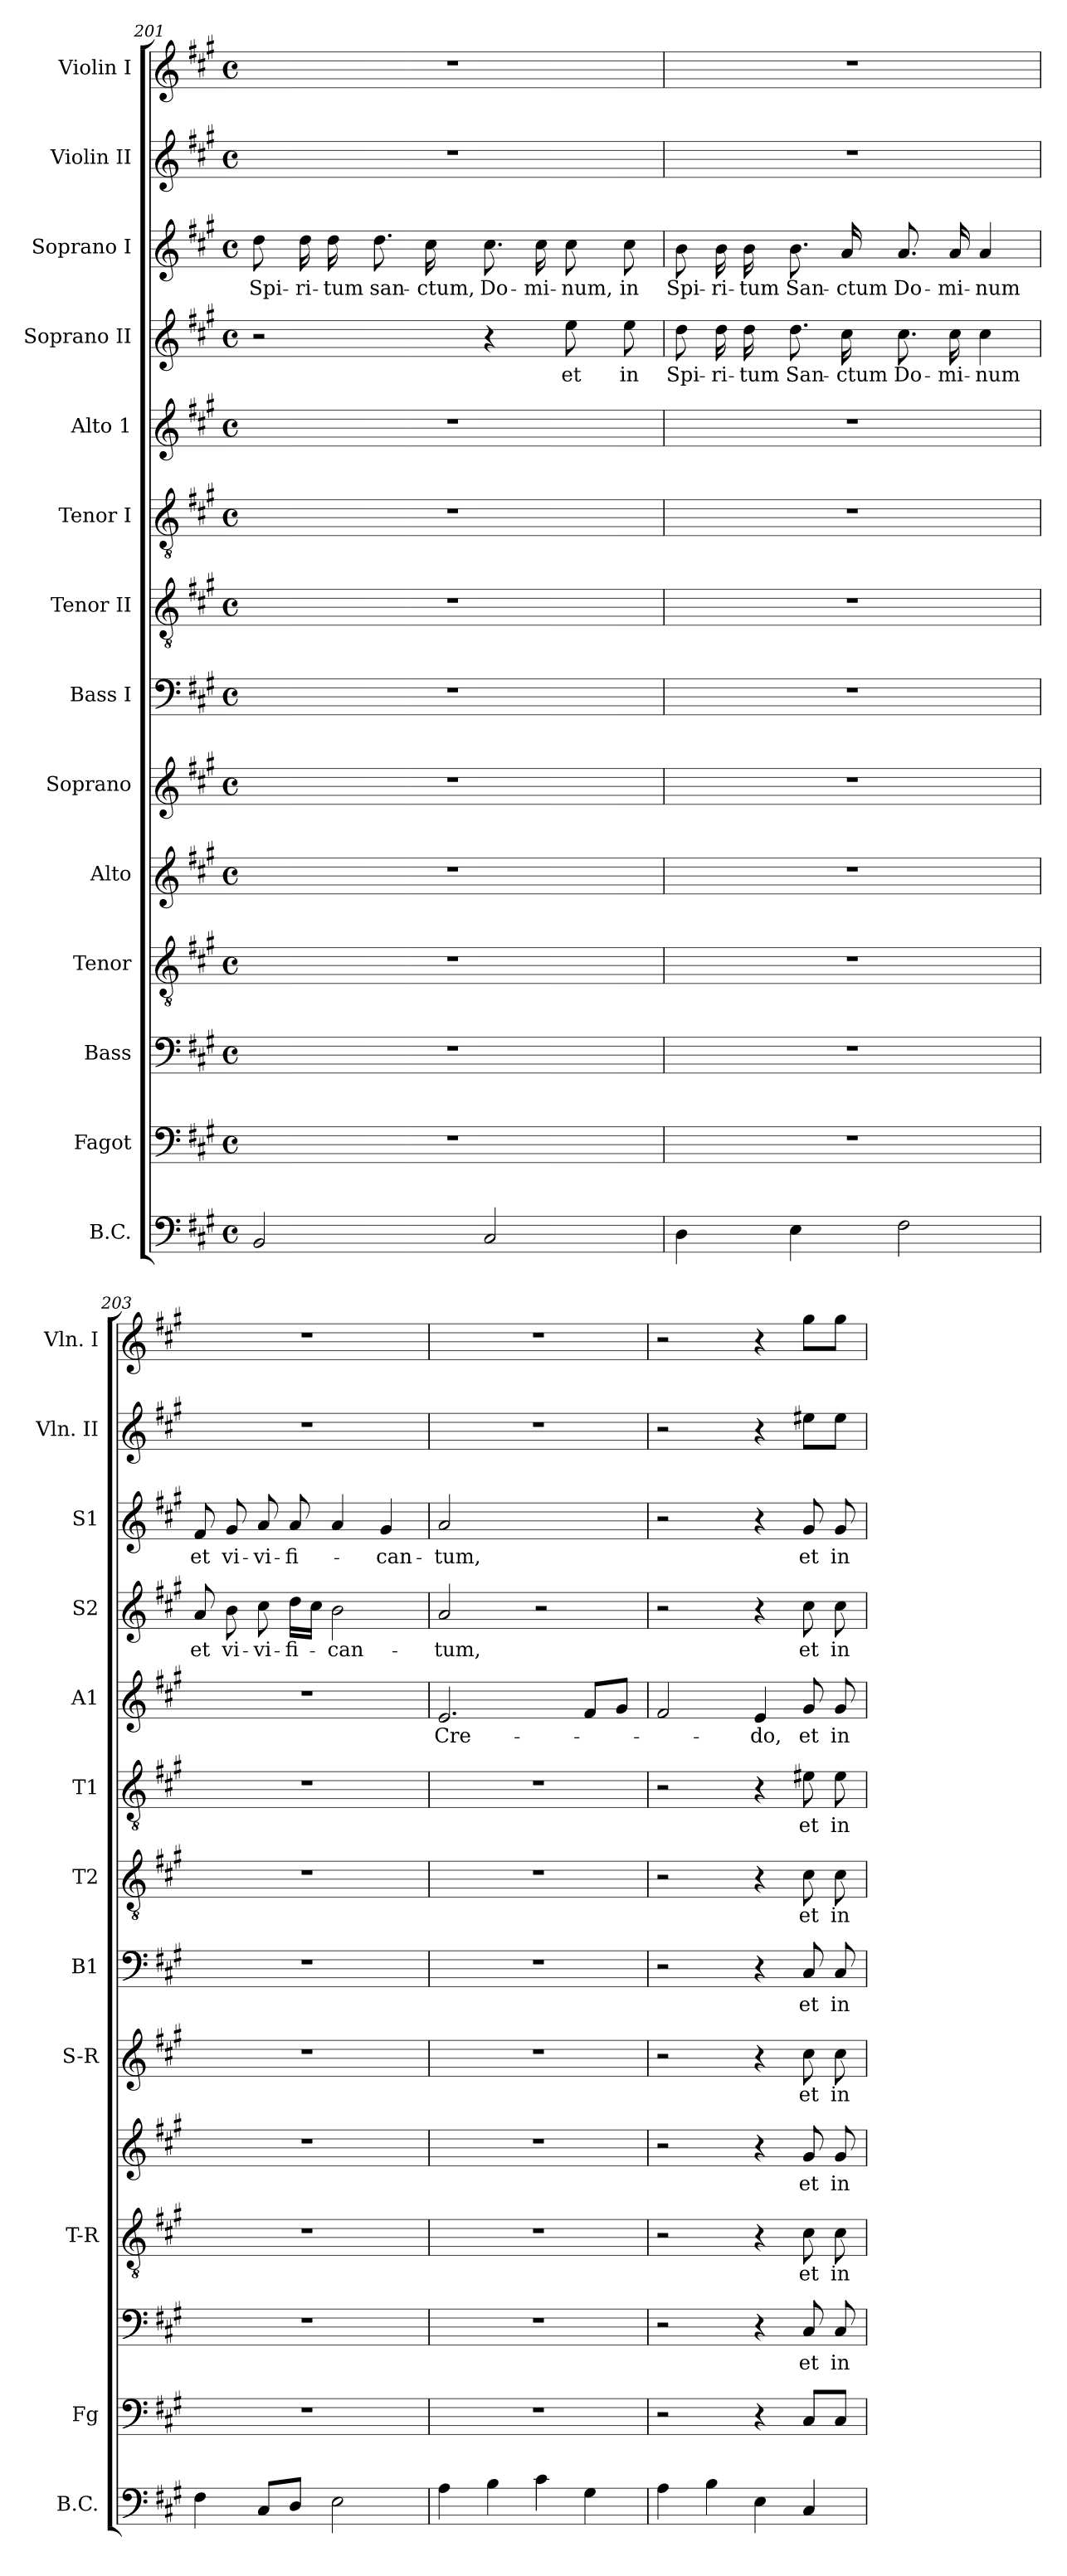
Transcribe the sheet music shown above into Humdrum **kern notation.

**kern	**kern	**kern	**text	**kern	**text	**kern	**text	**kern	**text	**kern	**text	**kern	**text	**kern	**text	**kern	**text	**kern	**text	**kern	**text	**kern	**kern
*part14	*part13	*part12	*part12	*part11	*part11	*part10	*part10	*part9	*part9	*part8	*part8	*part7	*part7	*part6	*part6	*part5	*part5	*part4	*part4	*part3	*part3	*part2	*part1
*staff14	*staff13	*staff12	*staff12	*staff11	*staff11	*staff10	*staff10	*staff9	*staff9	*staff8	*staff8	*staff7	*staff7	*staff6	*staff6	*staff5	*staff5	*staff4	*staff4	*staff3	*staff3	*staff2	*staff1
*I"B.C.	*I"Fagot	*I"Bass	*	*I"Tenor	*	*I"Alto	*	*I"Soprano	*	*I"Bass I	*	*I"Tenor II	*	*I"Tenor I	*	*I"Alto 1	*	*I"Soprano II	*	*I"Soprano I	*	*I"Violin II	*I"Violin I
*I'B.C.	*I'Fg	*	*	*I'T-R	*	*	*	*I'S-R	*	*I'B1	*	*I'T2	*	*I'T1	*	*I'A1	*	*I'S2	*	*I'S1	*	*I'Vln. II	*I'Vln. I
*clefF4	*clefF4	*clefF4	*	*clefGv2	*	*clefG2	*	*clefG2	*	*clefF4	*	*clefGv2	*	*clefGv2	*	*clefG2	*	*clefG2	*	*clefG2	*	*clefG2	*clefG2
*k[f#c#g#]	*k[f#c#g#]	*k[f#c#g#]	*	*k[f#c#g#]	*	*k[f#c#g#]	*	*k[f#c#g#]	*	*k[f#c#g#]	*	*k[f#c#g#]	*	*k[f#c#g#]	*	*k[f#c#g#]	*	*k[f#c#g#]	*	*k[f#c#g#]	*	*k[f#c#g#]	*k[f#c#g#]
*A:	*A:	*A:	*	*A:	*	*A:	*	*A:	*	*A:	*	*A:	*	*A:	*	*A:	*	*A:	*	*A:	*	*A:	*A:
*M4/4	*M4/4	*M4/4	*	*M4/4	*	*M4/4	*	*M4/4	*	*M4/4	*	*M4/4	*	*M4/4	*	*M4/4	*	*M4/4	*	*M4/4	*	*M4/4	*M4/4
*met(c)	*met(c)	*met(c)	*	*met(c)	*	*met(c)	*	*met(c)	*	*met(c)	*	*met(c)	*	*met(c)	*	*met(c)	*	*met(c)	*	*met(c)	*	*met(c)	*met(c)
=201	=201	=201	=201	=201	=201	=201	=201	=201	=201	=201	=201	=201	=201	=201	=201	=201	=201	=201	=201	=201	=201	=201	=201
!	!	!	!	!	!	!	!	!	!	!	!	!	!	!	!	!	!	!	!	!	!LO:LY:b	!	!
2BB/	1r	1r	.	1r	.	1r	.	1r	.	1r	.	1r	.	1r	.	1r	.	2r	.	8dd\	Spi-	1r	1r
!	!	!	!	!	!	!	!	!	!	!	!	!	!	!	!	!	!	!	!	!	!LO:LY:b	!	!
.	.	.	.	.	.	.	.	.	.	.	.	.	.	.	.	.	.	.	.	16dd\	-ri-	.	.
!	!	!	!	!	!	!	!	!	!	!	!	!	!	!	!	!	!	!	!	!	!LO:LY:b	!	!
.	.	.	.	.	.	.	.	.	.	.	.	.	.	.	.	.	.	.	.	16dd\	-tum	.	.
!	!	!	!	!	!	!	!	!	!	!	!	!	!	!	!	!	!	!	!	!	!LO:LY:b	!	!
.	.	.	.	.	.	.	.	.	.	.	.	.	.	.	.	.	.	.	.	8.dd\	san-	.	.
!	!	!	!	!	!	!	!	!	!	!	!	!	!	!	!	!	!	!	!	!	!LO:LY:b	!	!
.	.	.	.	.	.	.	.	.	.	.	.	.	.	.	.	.	.	.	.	16cc#\	-ctum,	.	.
!	!	!	!	!	!	!	!	!	!	!	!	!	!	!	!	!	!	!	!	!	!LO:LY:b	!	!
2C#/	.	.	.	.	.	.	.	.	.	.	.	.	.	.	.	.	.	4r	.	8.cc#\	Do-	.	.
!	!	!	!	!	!	!	!	!	!	!	!	!	!	!	!	!	!	!	!	!	!LO:LY:b	!	!
.	.	.	.	.	.	.	.	.	.	.	.	.	.	.	.	.	.	.	.	16cc#\	-mi-	.	.
!	!	!	!	!	!	!	!	!	!	!	!	!	!	!	!	!	!	!	!LO:LY:b	!	!LO:LY:b	!	!
.	.	.	.	.	.	.	.	.	.	.	.	.	.	.	.	.	.	8ee\	et	8cc#\	-num,	.	.
!	!	!	!	!	!	!	!	!	!	!	!	!	!	!	!	!	!	!	!LO:LY:b	!	!LO:LY:b	!	!
.	.	.	.	.	.	.	.	.	.	.	.	.	.	.	.	.	.	8ee\	in	8cc#\	in	.	.
=202	=202	=202	=202	=202	=202	=202	=202	=202	=202	=202	=202	=202	=202	=202	=202	=202	=202	=202	=202	=202	=202	=202	=202
!	!	!	!	!	!	!	!	!	!	!	!	!	!	!	!	!	!	!	!LO:LY:b	!	!LO:LY:b	!	!
4D\	1r	1r	.	1r	.	1r	.	1r	.	1r	.	1r	.	1r	.	1r	.	8dd\	Spi-	8b\	Spi-	1r	1r
!	!	!	!	!	!	!	!	!	!	!	!	!	!	!	!	!	!	!	!LO:LY:b	!	!LO:LY:b	!	!
.	.	.	.	.	.	.	.	.	.	.	.	.	.	.	.	.	.	16dd\	-ri-	16b\	-ri-	.	.
!	!	!	!	!	!	!	!	!	!	!	!	!	!	!	!	!	!	!	!LO:LY:b	!	!LO:LY:b	!	!
.	.	.	.	.	.	.	.	.	.	.	.	.	.	.	.	.	.	16dd\	-tum	16b\	-tum	.	.
!	!	!	!	!	!	!	!	!	!	!	!	!	!	!	!	!	!	!	!LO:LY:b	!	!LO:LY:b	!	!
4E\	.	.	.	.	.	.	.	.	.	.	.	.	.	.	.	.	.	8.dd\	San-	8.b\	San-	.	.
!	!	!	!	!	!	!	!	!	!	!	!	!	!	!	!	!	!	!	!LO:LY:b	!	!LO:LY:b	!	!
.	.	.	.	.	.	.	.	.	.	.	.	.	.	.	.	.	.	16cc#\	-ctum	16a/	-ctum	.	.
!	!	!	!	!	!	!	!	!	!	!	!	!	!	!	!	!	!	!	!LO:LY:b	!	!LO:LY:b	!	!
2F#\	.	.	.	.	.	.	.	.	.	.	.	.	.	.	.	.	.	8.cc#\	Do-	8.a/	Do-	.	.
!	!	!	!	!	!	!	!	!	!	!	!	!	!	!	!	!	!	!	!LO:LY:b	!	!LO:LY:b	!	!
.	.	.	.	.	.	.	.	.	.	.	.	.	.	.	.	.	.	16cc#\	-mi-	16a/	-mi-	.	.
!	!	!	!	!	!	!	!	!	!	!	!	!	!	!	!	!	!	!	!LO:LY:b	!	!LO:LY:b	!	!
.	.	.	.	.	.	.	.	.	.	.	.	.	.	.	.	.	.	4cc#\	-num	4a/	-num	.	.
=203	=203	=203	=203	=203	=203	=203	=203	=203	=203	=203	=203	=203	=203	=203	=203	=203	=203	=203	=203	=203	=203	=203	=203
!	!	!	!	!	!	!	!	!	!	!	!	!	!	!	!	!	!	!	!LO:LY:b	!	!LO:LY:b	!	!
4F#\	1r	1r	.	1r	.	1r	.	1r	.	1r	.	1r	.	1r	.	1r	.	8a/	et	8f#/	et	1r	1r
!	!	!	!	!	!	!	!	!	!	!	!	!	!	!	!	!	!	!	!LO:LY:b	!	!LO:LY:b	!	!
.	.	.	.	.	.	.	.	.	.	.	.	.	.	.	.	.	.	8b\	vi-	8g#/	vi-	.	.
!	!	!	!	!	!	!	!	!	!	!	!	!	!	!	!	!	!	!	!LO:LY:b	!	!LO:LY:b	!	!
8C#/L	.	.	.	.	.	.	.	.	.	.	.	.	.	.	.	.	.	8cc#\	-vi-	8a/	-vi-	.	.
!	!	!	!	!	!	!	!	!	!	!	!	!	!	!	!	!	!	!	!LO:LY:b	!	!LO:LY:b	!	!
8D/J	.	.	.	.	.	.	.	.	.	.	.	.	.	.	.	.	.	16dd\LL	-fi-	8a/	-fi-	.	.
.	.	.	.	.	.	.	.	.	.	.	.	.	.	.	.	.	.	16cc#\JJ	.	.	.	.	.
!	!	!	!	!	!	!	!	!	!	!	!	!	!	!	!	!	!	!	!LO:LY:b	!	!	!	!
2E\	.	.	.	.	.	.	.	.	.	.	.	.	.	.	.	.	.	2b\	-can-	4a/	.	.	.
!	!	!	!	!	!	!	!	!	!	!	!	!	!	!	!	!	!	!	!	!	!LO:LY:b	!	!
.	.	.	.	.	.	.	.	.	.	.	.	.	.	.	.	.	.	.	.	4g#/	-can-	.	.
!!LO:PB:g=z
=204	=204	=204	=204	=204	=204	=204	=204	=204	=204	=204	=204	=204	=204	=204	=204	=204	=204	=204	=204	=204	=204	=204	=204
!	!	!	!	!	!	!	!	!	!	!	!	!	!	!	!	!	!LO:LY:b	!	!LO:LY:b	!	!LO:LY:b	!	!
4A\	1r	1r	.	1r	.	1r	.	1r	.	1r	.	1r	.	1r	.	2.e/	Cre-	2a/	-tum,	2a/	-tum,	1r	1r
4B\	.	.	.	.	.	.	.	.	.	.	.	.	.	.	.	.	.	.	.	.	.	.	.
4c#\	.	.	.	.	.	.	.	.	.	.	.	.	.	.	.	.	.	2r	.	2ryy	.	.	.
4G#\	.	.	.	.	.	.	.	.	.	.	.	.	.	.	.	8f#/L	.	.	.	.	.	.	.
.	.	.	.	.	.	.	.	.	.	.	.	.	.	.	.	8g#/J	.	.	.	.	.	.	.
=205	=205	=205	=205	=205	=205	=205	=205	=205	=205	=205	=205	=205	=205	=205	=205	=205	=205	=205	=205	=205	=205	=205	=205
4A\	2r	2r	.	2r	.	2r	.	2r	.	2r	.	2r	.	2r	.	2f#/	.	2r	.	2r	.	2r	2r
4B\	.	.	.	.	.	.	.	.	.	.	.	.	.	.	.	.	.	.	.	.	.	.	.
!	!	!	!	!	!	!	!	!	!	!	!	!	!	!	!	!	!LO:LY:b	!	!	!	!	!	!
4E\	4r	4r	.	4r	.	4r	.	4r	.	4r	.	4r	.	4r	.	4e/	-do,	4r	.	4r	.	4r	4r
!	!	!	!LO:LY:b	!	!LO:LY:b	!	!LO:LY:b	!	!LO:LY:b	!	!LO:LY:b	!	!LO:LY:b	!	!LO:LY:b	!	!LO:LY:b	!	!LO:LY:b	!	!LO:LY:b	!	!
4C#/	8C#/L	8C#/	et	8c#\	et	8g#/	et	8cc#\	et	8C#/	et	8c#\	et	8e#X\	et	8g#/	et	8cc#\	et	8g#/	et	8ee#X\L	8gg#\L
!	!	!	!LO:LY:b	!	!LO:LY:b	!	!LO:LY:b	!	!LO:LY:b	!	!LO:LY:b	!	!LO:LY:b	!	!LO:LY:b	!	!LO:LY:b	!	!LO:LY:b	!	!LO:LY:b	!	!
.	8C#/J	8C#/	in	8c#\	in	8g#/	in	8cc#\	in	8C#/	in	8c#\	in	8e#\	in	8g#/	in	8cc#\	in	8g#/	in	8ee#\J	8gg#\J
=	=	=	=	=	=	=	=	=	=	=	=	=	=	=	=	=	=	=	=	=	=	=	=
*-	*-	*-	*-	*-	*-	*-	*-	*-	*-	*-	*-	*-	*-	*-	*-	*-	*-	*-	*-	*-	*-	*-	*-
